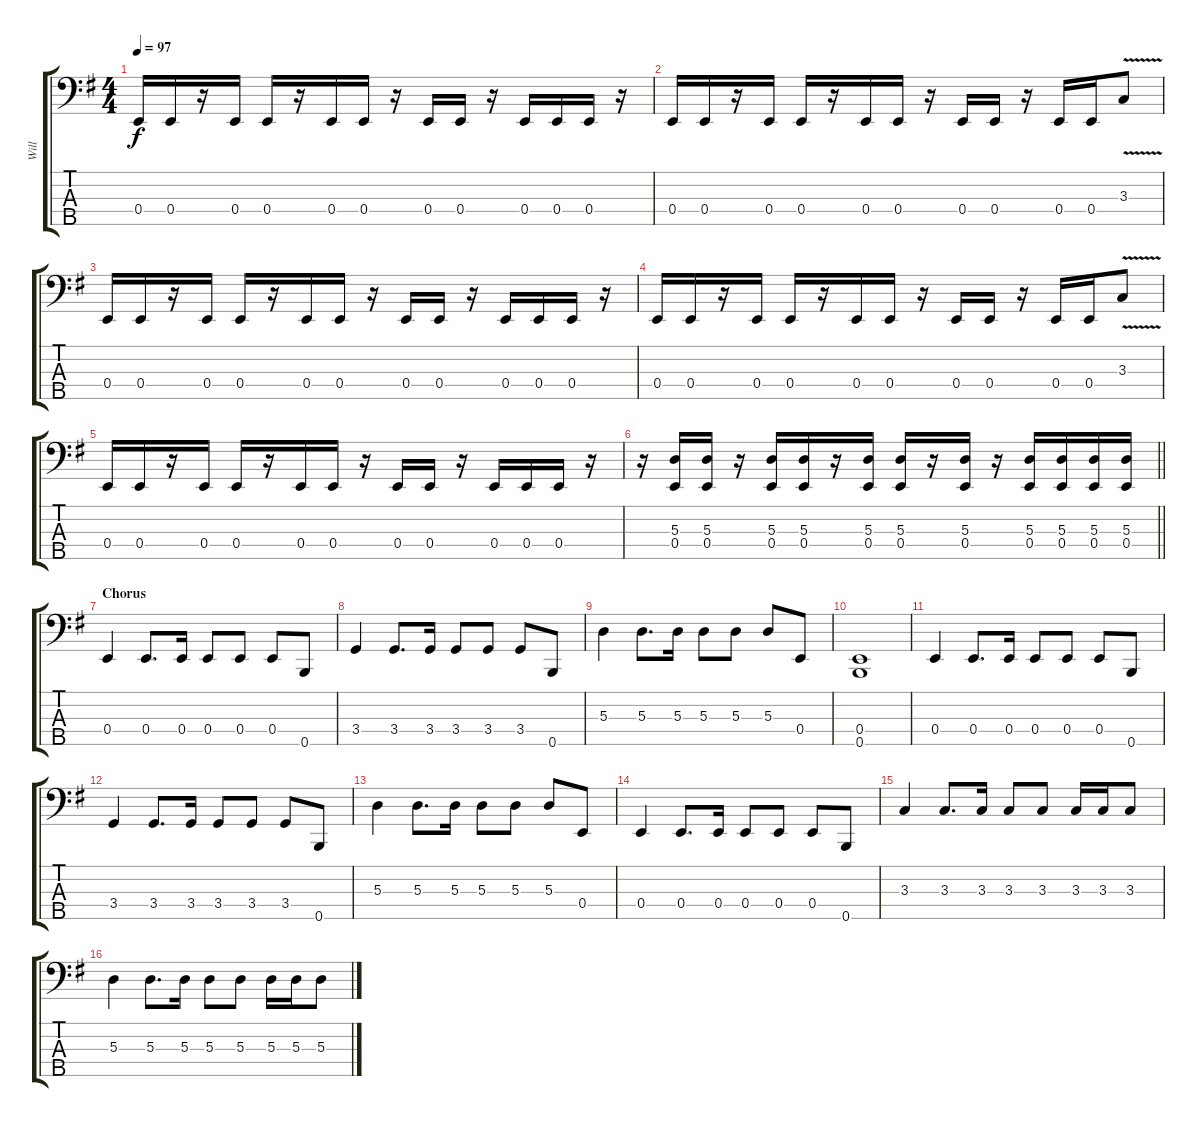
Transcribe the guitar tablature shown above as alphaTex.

\track ("Will" "Will") {instrument electricbassfinger}
\staff {score tabs}
\tuning (G2 D2 A1 E1 B0) {hide}
\ts (4 4)
\tempo 97
\clef f4
\ks g
0.4.16{dy f} 0.4.16 r.16 0.4.16 0.4.16 r.16 0.4.16 0.4.16 r.16 0.4.16 0.4.16 r.16 0.4.16 0.4.16 0.4.16 r.16 |
0.4.16 0.4.16 r.16 0.4.16 0.4.16 r.16 0.4.16 0.4.16 r.16 0.4.16 0.4.16 r.16 0.4.16 0.4.16 3.3{v}.8 |
0.4.16 0.4.16 r.16 0.4.16 0.4.16 r.16 0.4.16 0.4.16 r.16 0.4.16 0.4.16 r.16 0.4.16 0.4.16 0.4.16 r.16 |
0.4.16 0.4.16 r.16 0.4.16 0.4.16 r.16 0.4.16 0.4.16 r.16 0.4.16 0.4.16 r.16 0.4.16 0.4.16 3.3{v}.8 |
0.4.16 0.4.16 r.16 0.4.16 0.4.16 r.16 0.4.16 0.4.16 r.16 0.4.16 0.4.16 r.16 0.4.16 0.4.16 0.4.16 r.16 |
\barLineRight lightlight
r.16 (5.3 0.4).16 (5.3 0.4).16 r.16 (5.3 0.4).16 (5.3 0.4).16 r.16 (5.3 0.4).16 (5.3 0.4).16 r.16 (5.3 0.4).16 r.16 (5.3 0.4).16 (5.3 0.4).16 (5.3 0.4).16 (5.3 0.4).16 |
\section ("" "Chorus")
0.4.4 0.4.8{d} 0.4.16 0.4.8 0.4.8 0.4.8 0.5.8 |
3.4.4 3.4.8{d} 3.4.16 3.4.8 3.4.8 3.4.8 0.5.8 |
5.3.4 5.3.8{d} 5.3.16 5.3.8 5.3.8 5.3.8 0.4.8 |
(0.4 0.5).1 |
0.4.4 0.4.8{d} 0.4.16 0.4.8 0.4.8 0.4.8 0.5.8 |
3.4.4 3.4.8{d} 3.4.16 3.4.8 3.4.8 3.4.8 0.5.8 |
5.3.4 5.3.8{d} 5.3.16 5.3.8 5.3.8 5.3.8 0.4.8 |
0.4.4 0.4.8{d} 0.4.16 0.4.8 0.4.8 0.4.8 0.5.8 |
3.3.4 3.3.8{d} 3.3.16 3.3.8 3.3.8 3.3.16 3.3.16 3.3.8 |
5.3.4 5.3.8{d} 5.3.16 5.3.8 5.3.8 5.3.16 5.3.16 5.3.8
